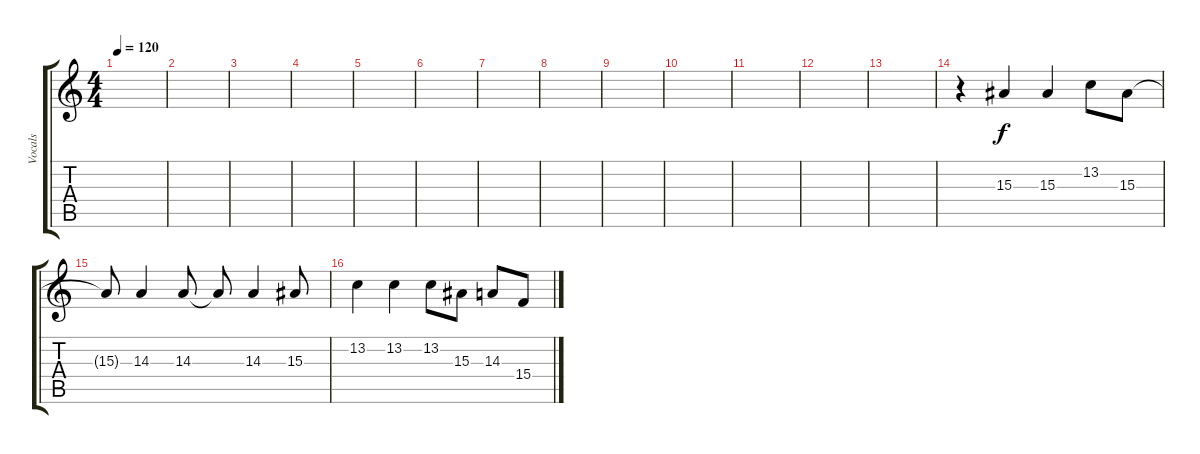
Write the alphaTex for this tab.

\track ("Vocals" "Vocals") {instrument choiraahs}
\staff {score tabs}
\tuning (E4 B3 G3 D3 A2 E2) {hide}
\ts (4 4)
\tempo 120
\clef g2
\ks c
|
|
|
|
|
|
|
|
|
|
|
|
|
r.4 15.3.4 15.3.4 13.2.8 15.3.8 |
15.3{t}.8 14.3.4 14.3.8 14.3{t}.8 14.3.4 15.3.8 |
13.2.4 13.2.4 13.2.8 15.3.8 14.3.8 15.4.8
